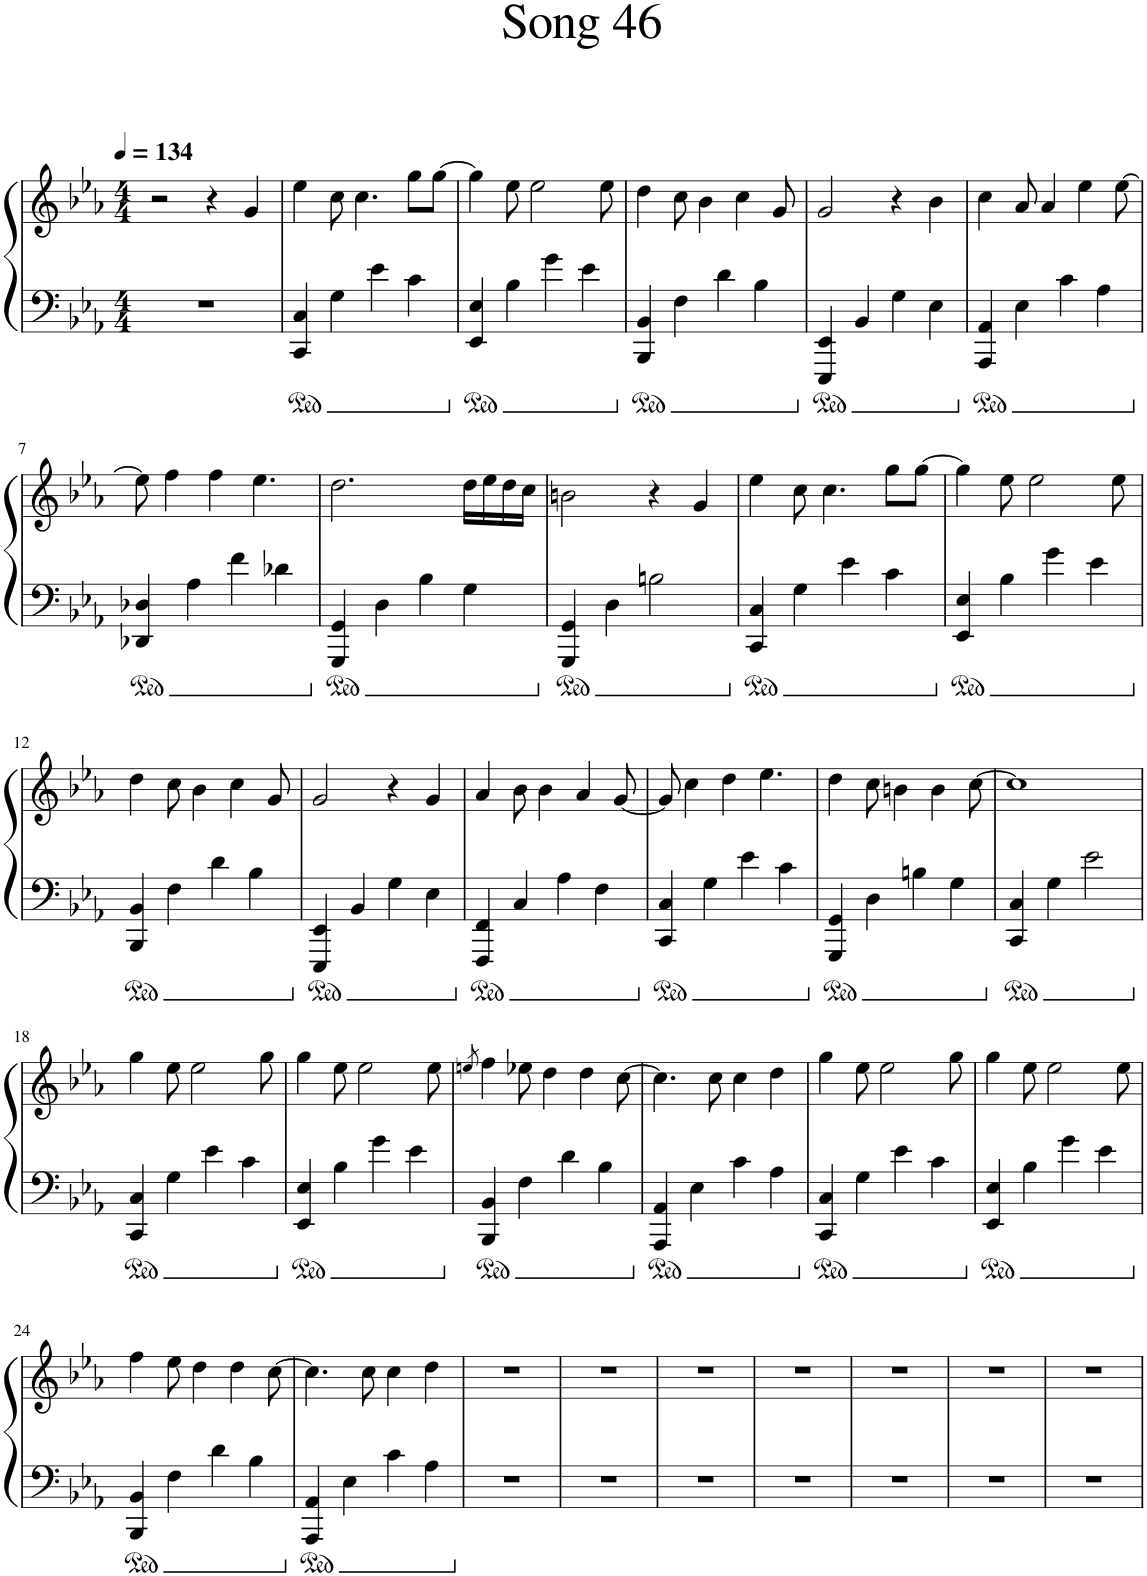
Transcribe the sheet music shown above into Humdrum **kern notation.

**kern	**kern
*part1	*part1
*staff2	*staff1
*I"Piano	*
*I'Pno.	*
*clefF4	*clefG2
*k[b-e-a-]	*k[b-e-a-]
*M4/4	*M4/4
*MM134	*MM134
=1	=1
1r	2r
.	4r
.	4g/
=2	=2
4CC/ 4C/	4ee-\
4G\	8cc\
.	4.cc\
4e-\	.
4c\	8gg\L
.	[8gg\J
=3	=3
4EE-/ 4E-/	4gg\]
4B-\	8ee-\
.	2ee-\
4g\	.
4e-\	.
.	8ee-\
=4	=4
4BBB-/ 4BB-/	4dd\
4F\	8cc\
.	4b-\
4d\	.
.	4cc\
4B-\	.
.	8g/
=5	=5
4EEE-/ 4EE-/	2g/
4BB-/	.
4G\	4r
4E-\	4b-\
=6	=6
4AAA-/ 4AA-/	4cc\
4E-\	8a-/
.	4a-/
4c\	.
.	4ee-\
4A-\	.
.	[8ee-\
!!LO:LB:g=z
=7	=7
4DD-X/ 4D-X/	8ee-\]
.	4ff\
4A-\	.
.	4ff\
4f\	.
.	4.ee-\
4d-X\	.
=8	=8
4GGG/ 4GG/	2.dd\
4D\	.
4B-\	.
4G\	16dd\LL
.	16ee-\
.	16dd\
.	16cc\JJ
=9	=9
4GGG/ 4GG/	2bn\
4D\	.
2Bn\	4r
.	4g/
=10	=10
4CC/ 4C/	4ee-\
4G\	8cc\
.	4.cc\
4e-\	.
4c\	8gg\L
.	[8gg\J
=11	=11
4EE-/ 4E-/	4gg\]
4B-\	8ee-\
.	2ee-\
4g\	.
4e-\	.
.	8ee-\
!!LO:LB:g=z
=12	=12
4BBB-/ 4BB-/	4dd\
4F\	8cc\
.	4b-\
4d\	.
.	4cc\
4B-\	.
.	8g/
=13	=13
4EEE-/ 4EE-/	2g/
4BB-/	.
4G\	4r
4E-\	4g/
=14	=14
4FFF/ 4FF/	4a-/
4C/	8b-\
.	4b-\
4A-\	.
.	4a-/
4F\	.
.	[8g/
=15	=15
4CC/ 4C/	8g/]
.	4cc\
4G\	.
.	4dd\
4e-\	.
.	4.ee-\
4c\	.
=16	=16
4GGG/ 4GG/	4dd\
4D\	8cc\
.	4bn\
4Bn\	.
.	4b\
4G\	.
.	[8cc\
=17	=17
4CC/ 4C/	1cc]
4G\	.
2e-\	.
!!LO:LB:g=z
=18	=18
4CC/ 4C/	4gg\
4G\	8ee-\
.	2ee-\
4e-\	.
4c\	.
.	8gg\
=19	=19
4EE-/ 4E-/	4gg\
4B-\	8ee-\
.	2ee-\
4g\	.
4e-\	.
.	8ee-\
=20	=20
.	8qeen/
4BBB-/ 4BB-/	4ff\
4F\	8ee-X\
.	4dd\
4d\	.
.	4dd\
4B-\	.
.	[8cc\
=21	=21
4AAA-/ 4AA-/	4.cc\]
4E-\	.
.	8cc\
4c\	4cc\
4A-\	4dd\
=22	=22
4CC/ 4C/	4gg\
4G\	8ee-\
.	2ee-\
4e-\	.
4c\	.
.	8gg\
=23	=23
4EE-/ 4E-/	4gg\
4B-\	8ee-\
.	2ee-\
4g\	.
4e-\	.
.	8ee-\
!!LO:LB:g=z
=24	=24
4BBB-/ 4BB-/	4ff\
4F\	8ee-\
.	4dd\
4d\	.
.	4dd\
4B-\	.
.	[8cc\
=25	=25
4AAA-/ 4AA-/	4.cc\]
4E-\	.
.	8cc\
4c\	4cc\
4A-\	4dd\
=26	=26
1r	1r
=27	=27
1r	1r
=28	=28
1r	1r
=29	=29
1r	1r
=30	=30
1r	1r
=31	=31
1r	1r
=32	=32
1r	1r
=	=
*-	*-
